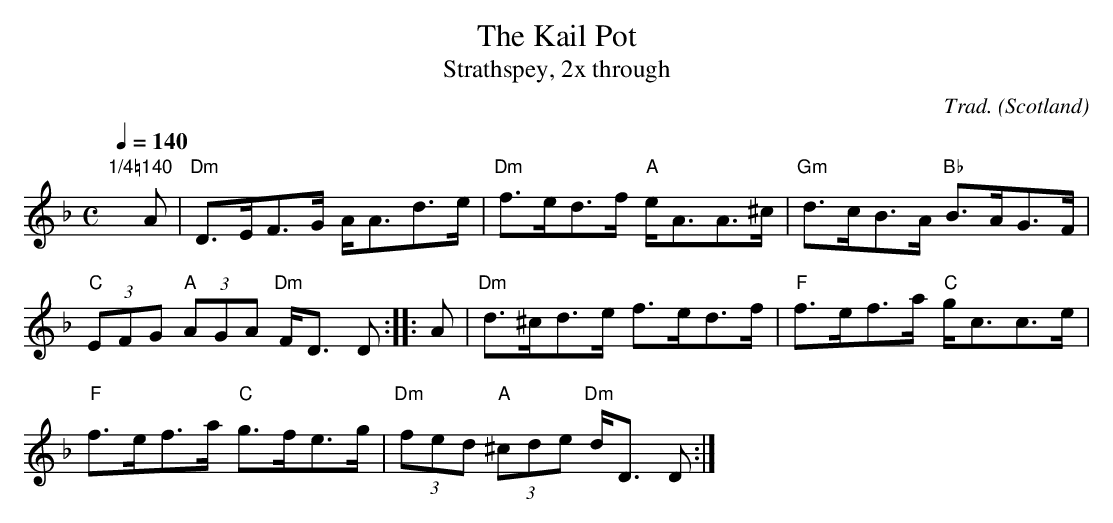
X:1
T:The Kail Pot
T:Strathspey, 2x through
C:Trad.
O:Scotland
M:C
Q:1/4=140
K:Dm
"1/4=140"yyA|"Dm"D>EF>G A<Ad>e|"Dm"f>ed>f "A"e<AA>^c|"Gm"d>cB>A "Bb"B>AG>F|
"C"(3EFG "A"(3AGA "Dm"F<D D::A|"Dm"d>^cd>e f>ed>f|"F"f>ef>a "C"g<cc>e|
"F"f>ef>a "C"g>fe>g|"Dm"(3fed "A"(3^cde "Dm"d<D D:|
